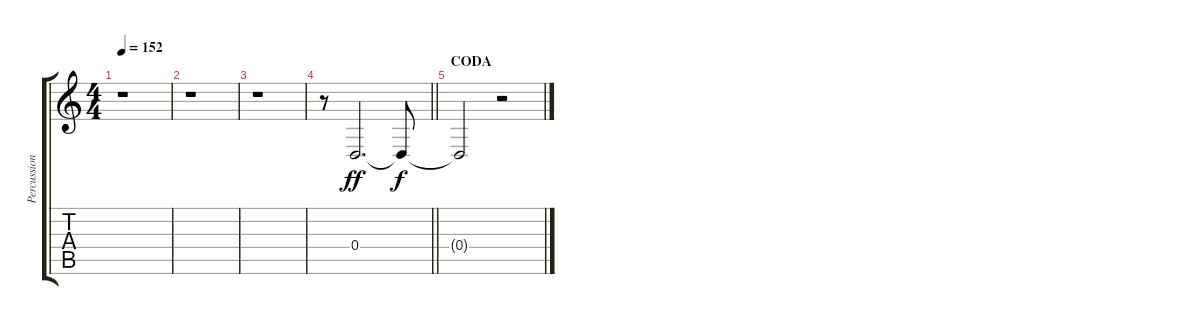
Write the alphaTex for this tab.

\track ("Percussions" "Percussion") {instrument reversecymbal}
\staff {score tabs}
\tuning (E4 B3 G3 D3 A2 E2) {hide}
\ts (4 4)
\tempo 152
\clef g2
\ks c
r.1{dy f} |
r.1 |
r.1 |
\barLineRight lightlight
r.8 0.4.2{d dy ff} 0.4{t}.8{dy f} |
\section ("" "CODA")
0.4{t}.2 r.2
